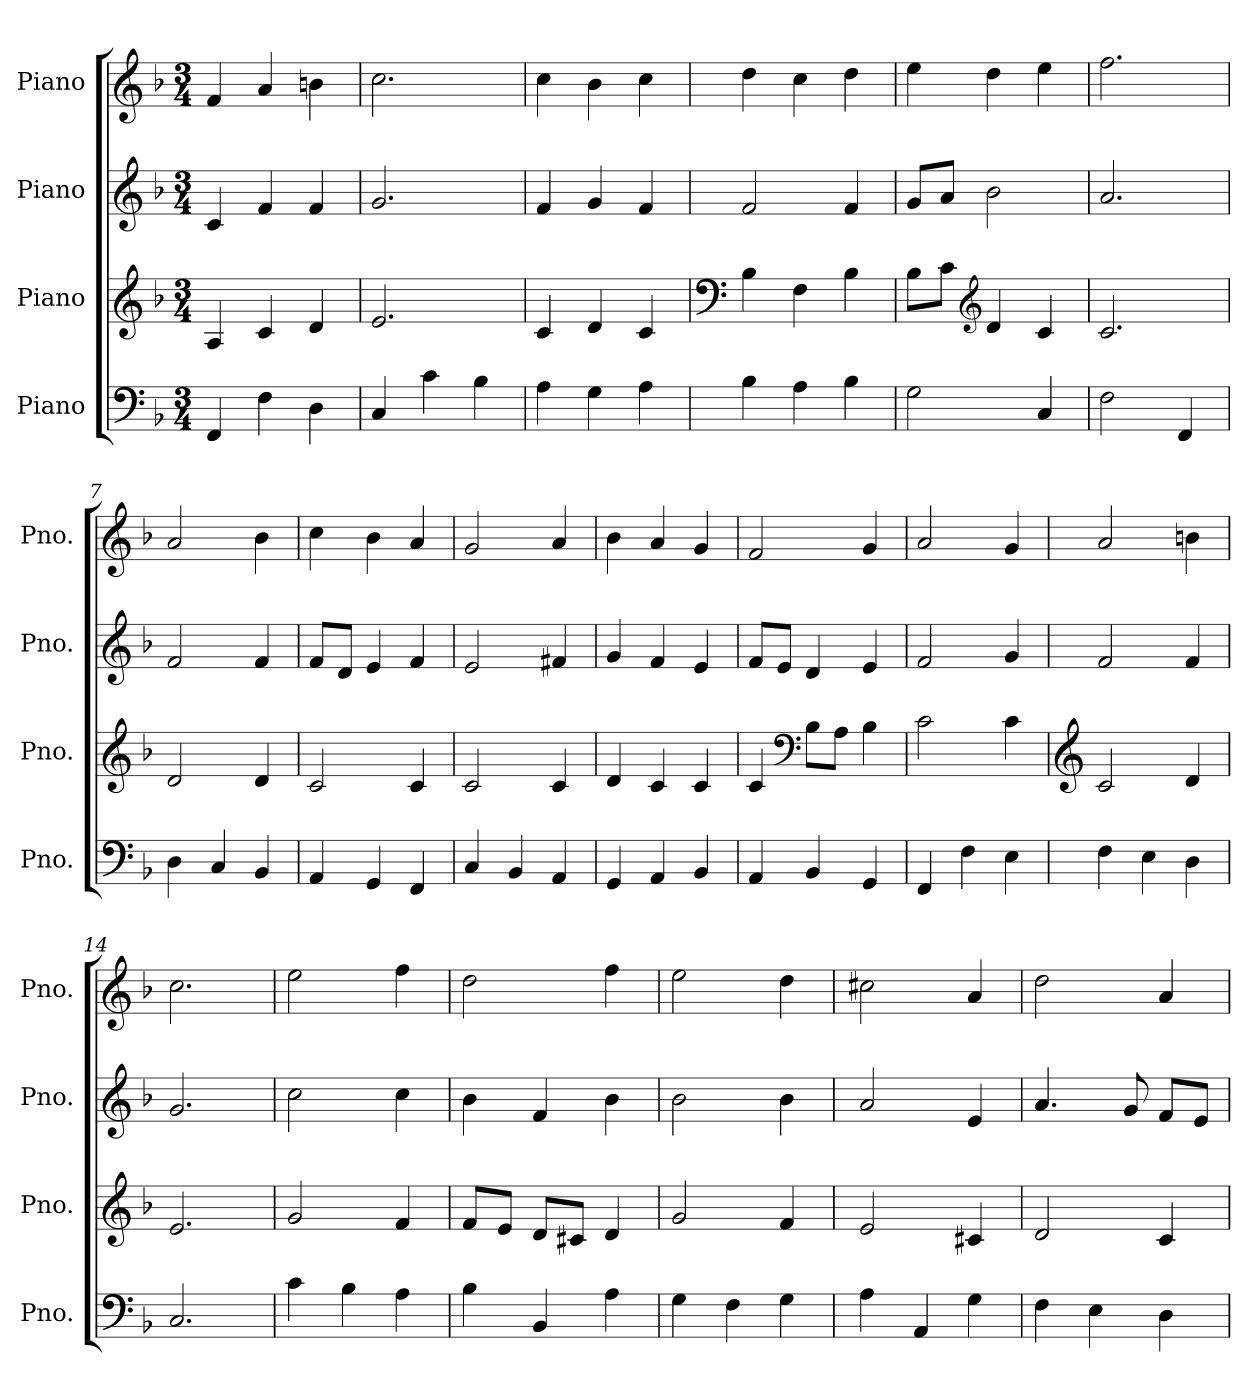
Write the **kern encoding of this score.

**kern	**kern	**kern	**kern
*part4	*part3	*part2	*part1
*staff4	*staff3	*staff2	*staff1
*I"Piano	*I"Piano	*I"Piano	*I"Piano
*I'Pno.	*I'Pno.	*I'Pno.	*I'Pno.
*clefF4	*clefG2	*clefG2	*clefG2
*k[b-]	*k[b-]	*k[b-]	*k[b-]
*M3/4	*M3/4	*M3/4	*M3/4
*MM120	*MM120	*MM120	*MM120
=1	=1	=1	=1
4FF/	4A/	4c/	4f/
4F\	4c/	4f/	4a/
4D\	4d/	4f/	4bn\
=2	=2	=2	=2
4C/	2.e/	2.g/	2.cc\
4c\	.	.	.
4B-\	.	.	.
=3	=3	=3	=3
4A\	4c/	4f/	4cc\
4G\	4d/	4g/	4b-\
4A\	4c/	4f/	4cc\
=4	=4	=4	=4
*	*clefF4	*	*
4B-\	4B-\	2f/	4dd\
4A\	4F\	.	4cc\
4B-\	4B-\	4f/	4dd\
=5	=5	=5	=5
2G\	8B-\L	8g/L	4ee\
.	8c\J	8a/J	.
*	*clefG2	*	*
.	4d/	2b-\	4dd\
4C/	4c/	.	4ee\
=6	=6	=6	=6
2F\	2.c/	2.a/	2.ff\
4FF/	.	.	.
=7	=7	=7	=7
4D\	2d/	2f/	2a/
4C/	.	.	.
4BB-/	4d/	4f/	4b-\
=8	=8	=8	=8
4AA/	2c/	8f/L	4cc\
.	.	8d/J	.
4GG/	.	4e/	4b-\
4FF/	4c/	4f/	4a/
=9	=9	=9	=9
4C/	2c/	2e/	2g/
4BB-/	.	.	.
4AA/	4c/	4f#X/	4a/
=10	=10	=10	=10
4GG/	4d/	4g/	4b-\
4AA/	4c/	4f/	4a/
4BB-/	4c/	4e/	4g/
!!LO:LB:g=z
=11	=11	=11	=11
4AA/	4c/	8f/L	2f/
.	.	8e/J	.
*	*clefF4	*	*
4BB-/	8B-\L	4d/	.
.	8A\J	.	.
4GG/	4B-\	4e/	4g/
=12	=12	=12	=12
4FF/	2c\	2f/	2a/
4F\	.	.	.
4E\	4c\	4g/	4g/
=13	=13	=13	=13
*	*clefG2	*	*
4F\	2c/	2f/	2a/
4E\	.	.	.
4D\	4d/	4f/	4bn\
=14	=14	=14	=14
2.C/	2.e/	2.g/	2.cc\
=15	=15	=15	=15
4c\	2g/	2cc\	2ee\
4B-\	.	.	.
4A\	4f/	4cc\	4ff\
=16	=16	=16	=16
4B-\	8f/L	4b-\	2dd\
.	8e/J	.	.
4BB-/	8d/L	4f/	.
.	8c#X/J	.	.
4A\	4d/	4b-\	4ff\
=17	=17	=17	=17
4G\	2g/	2b-\	2ee\
4F\	.	.	.
4G\	4f/	4b-\	4dd\
=18	=18	=18	=18
4A\	2e/	2a/	2cc#X\
4AA/	.	.	.
4G\	4c#X/	4e/	4a/
=19	=19	=19	=19
4F\	2d/	4.a/	2dd\
4E\	.	.	.
.	.	8g/	.
4D\	4c/	8f/L	4a/
.	.	8e/J	.
=	=	=	=
*-	*-	*-	*-
